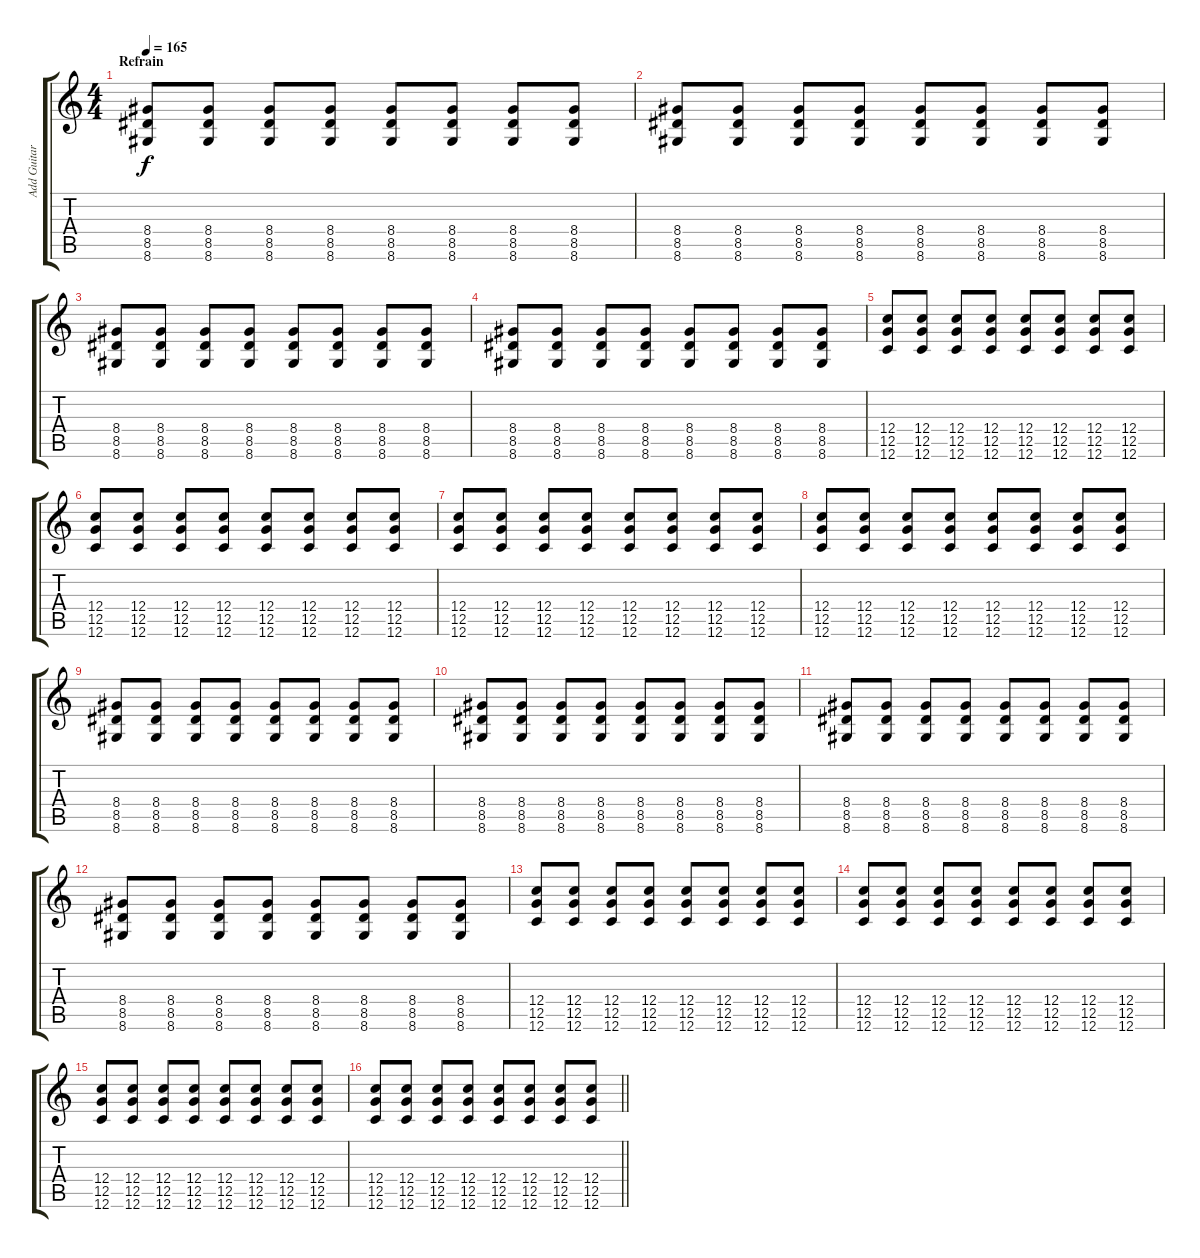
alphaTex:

\track ("Add Guitar" "Add Guitar") {instrument distortionguitar}
\staff {score tabs}
\tuning (D4 A3 F3 C3 G2 C2) {hide}
\ts (4 4)
\section ("" "Refrain")
\tempo 165
\clef g2
\ks c
(8.4 8.5 8.6).8{dy f instrument distortionguitar} (8.4 8.5 8.6).8 (8.4 8.5 8.6).8 (8.4 8.5 8.6).8 (8.4 8.5 8.6).8 (8.4 8.5 8.6).8 (8.4 8.5 8.6).8 (8.4 8.5 8.6).8 |
(8.4 8.5 8.6).8 (8.4 8.5 8.6).8 (8.4 8.5 8.6).8 (8.4 8.5 8.6).8 (8.4 8.5 8.6).8 (8.4 8.5 8.6).8 (8.4 8.5 8.6).8 (8.4 8.5 8.6).8 |
(8.4 8.5 8.6).8 (8.4 8.5 8.6).8 (8.4 8.5 8.6).8 (8.4 8.5 8.6).8 (8.4 8.5 8.6).8 (8.4 8.5 8.6).8 (8.4 8.5 8.6).8 (8.4 8.5 8.6).8 |
(8.4 8.5 8.6).8 (8.4 8.5 8.6).8 (8.4 8.5 8.6).8 (8.4 8.5 8.6).8 (8.4 8.5 8.6).8 (8.4 8.5 8.6).8 (8.4 8.5 8.6).8 (8.4 8.5 8.6).8 |
(12.4 12.5 12.6).8 (12.4 12.5 12.6).8 (12.4 12.5 12.6).8 (12.4 12.5 12.6).8 (12.4 12.5 12.6).8 (12.4 12.5 12.6).8 (12.4 12.5 12.6).8 (12.4 12.5 12.6).8 |
(12.4 12.5 12.6).8 (12.4 12.5 12.6).8 (12.4 12.5 12.6).8 (12.4 12.5 12.6).8 (12.4 12.5 12.6).8 (12.4 12.5 12.6).8 (12.4 12.5 12.6).8 (12.4 12.5 12.6).8 |
(12.4 12.5 12.6).8 (12.4 12.5 12.6).8 (12.4 12.5 12.6).8 (12.4 12.5 12.6).8 (12.4 12.5 12.6).8 (12.4 12.5 12.6).8 (12.4 12.5 12.6).8 (12.4 12.5 12.6).8 |
(12.4 12.5 12.6).8 (12.4 12.5 12.6).8 (12.4 12.5 12.6).8 (12.4 12.5 12.6).8 (12.4 12.5 12.6).8 (12.4 12.5 12.6).8 (12.4 12.5 12.6).8 (12.4 12.5 12.6).8 |
(8.4 8.5 8.6).8 (8.4 8.5 8.6).8 (8.4 8.5 8.6).8 (8.4 8.5 8.6).8 (8.4 8.5 8.6).8 (8.4 8.5 8.6).8 (8.4 8.5 8.6).8 (8.4 8.5 8.6).8 |
(8.4 8.5 8.6).8 (8.4 8.5 8.6).8 (8.4 8.5 8.6).8 (8.4 8.5 8.6).8 (8.4 8.5 8.6).8 (8.4 8.5 8.6).8 (8.4 8.5 8.6).8 (8.4 8.5 8.6).8 |
(8.4 8.5 8.6).8 (8.4 8.5 8.6).8 (8.4 8.5 8.6).8 (8.4 8.5 8.6).8 (8.4 8.5 8.6).8 (8.4 8.5 8.6).8 (8.4 8.5 8.6).8 (8.4 8.5 8.6).8 |
(8.4 8.5 8.6).8 (8.4 8.5 8.6).8 (8.4 8.5 8.6).8 (8.4 8.5 8.6).8 (8.4 8.5 8.6).8 (8.4 8.5 8.6).8 (8.4 8.5 8.6).8 (8.4 8.5 8.6).8 |
(12.4 12.5 12.6).8 (12.4 12.5 12.6).8 (12.4 12.5 12.6).8 (12.4 12.5 12.6).8 (12.4 12.5 12.6).8 (12.4 12.5 12.6).8 (12.4 12.5 12.6).8 (12.4 12.5 12.6).8 |
(12.4 12.5 12.6).8 (12.4 12.5 12.6).8 (12.4 12.5 12.6).8 (12.4 12.5 12.6).8 (12.4 12.5 12.6).8 (12.4 12.5 12.6).8 (12.4 12.5 12.6).8 (12.4 12.5 12.6).8 |
(12.4 12.5 12.6).8 (12.4 12.5 12.6).8 (12.4 12.5 12.6).8 (12.4 12.5 12.6).8 (12.4 12.5 12.6).8 (12.4 12.5 12.6).8 (12.4 12.5 12.6).8 (12.4 12.5 12.6).8 |
\barLineRight lightlight
(12.4 12.5 12.6).8 (12.4 12.5 12.6).8 (12.4 12.5 12.6).8 (12.4 12.5 12.6).8 (12.4 12.5 12.6).8 (12.4 12.5 12.6).8 (12.4 12.5 12.6).8 (12.4 12.5 12.6).8
